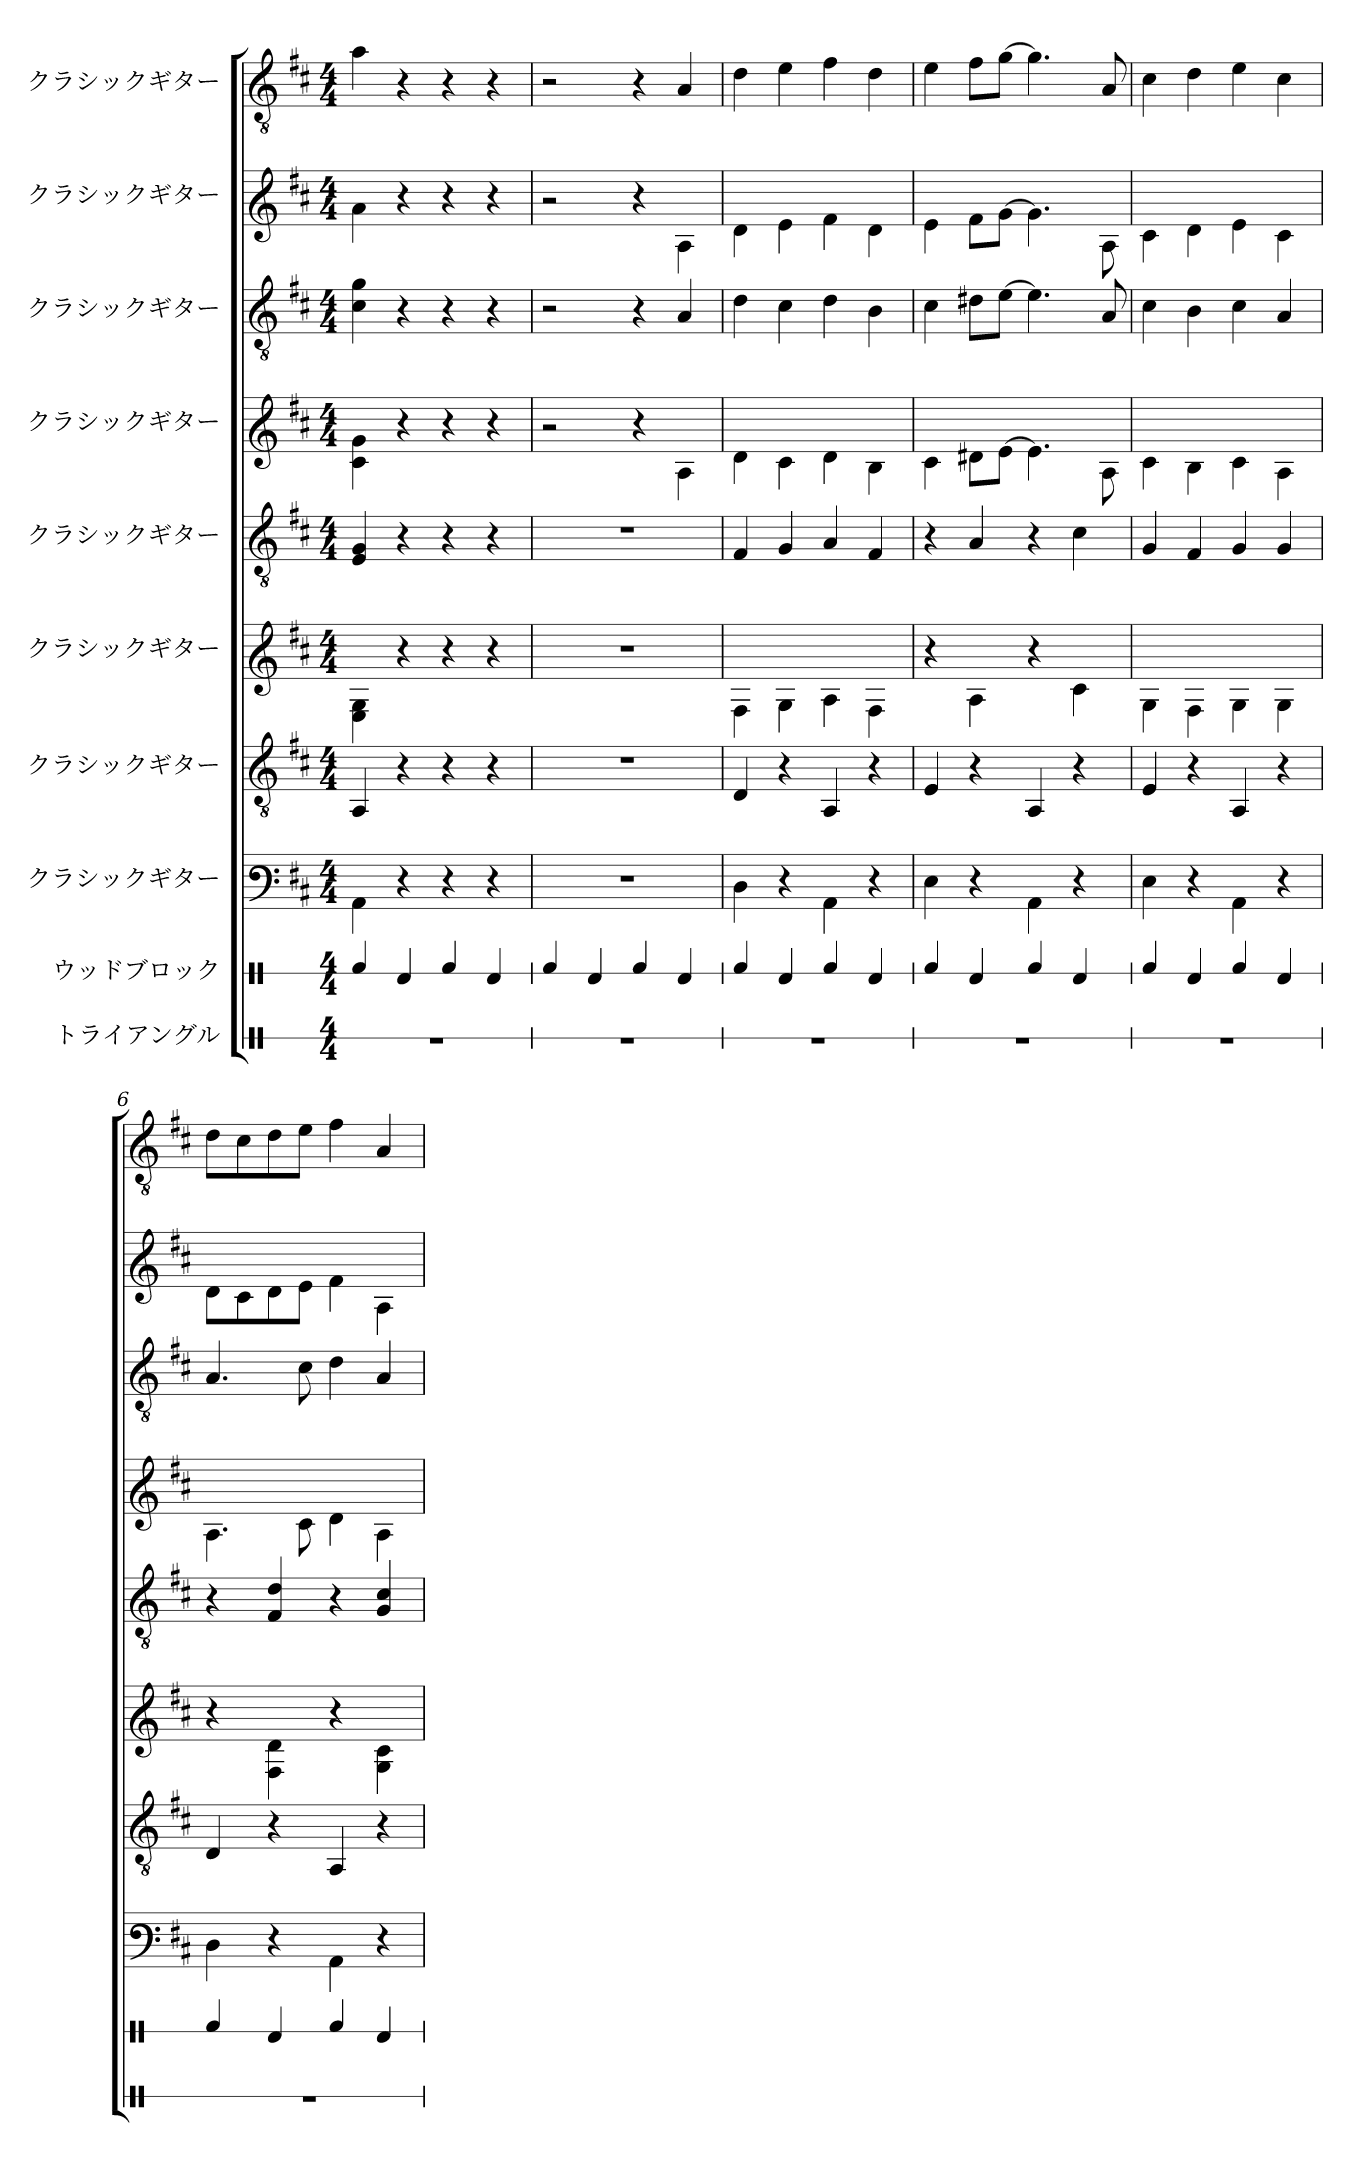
**kern	**kern	**kern	**kern	**kern	**kern	**kern	**kern	**kern	**kern
*part10	*part9	*part8	*part7	*part6	*part5	*part4	*part3	*part2	*part1
*staff10	*staff9	*staff8	*staff7	*staff6	*staff5	*staff4	*staff3	*staff2	*staff1
*I"トライアングル	*I"ウッドブロック	*I"クラシックギター	*I"クラシックギター	*I"クラシックギター	*I"クラシックギター	*I"クラシックギター	*I"クラシックギター	*I"クラシックギター	*I"クラシックギター
*stria1	*stria1	*stria6	*	*stria6	*	*stria6	*	*stria6	*
*clefX	*clefX	*	*clefGv2	*	*clefGv2	*	*clefGv2	*	*clefGv2
*k[]	*k[]	*k[f#c#]	*k[f#c#]	*k[f#c#]	*k[f#c#]	*k[f#c#]	*k[f#c#]	*k[f#c#]	*k[f#c#]
*M4/4	*M4/4	*M4/4	*M4/4	*M4/4	*M4/4	*M4/4	*M4/4	*M4/4	*M4/4
*MM132	*MM132	*MM132	*MM132	*MM132	*MM132	*MM132	*MM132	*MM132	*MM132
=1	=1	=1	=1	=1	=1	=1	=1	=1	=1
1r	4Rf/	4AA\	4AA/	4E\ 4G\	4E/ 4G/	4c#\ 4g\	4c#\ 4g\	4a\	4a\
.	4Rd/	4r	4r	4r	4r	4r	4r	4r	4r
.	4Rf/	4r	4r	4r	4r	4r	4r	4r	4r
.	4Rd/	4r	4r	4r	4r	4r	4r	4r	4r
=2	=2	=2	=2	=2	=2	=2	=2	=2	=2
1r	4Rf/	1r	1r	1r	1r	2r	2r	2r	2r
.	4Rd/	.	.	.	.	.	.	.	.
.	4Rf/	.	.	.	.	4r	4r	4r	4r
.	4Rd/	.	.	.	.	4A\	4A/	4A\	4A/
=3	=3	=3	=3	=3	=3	=3	=3	=3	=3
1r	4Rf/	4D\	4D/	4F#\	4F#/	4d\	4d\	4d\	4d\
.	4Rd/	4r	4r	4G\	4G/	4c#\	4c#\	4e\	4e\
.	4Rf/	4AA\	4AA/	4A\	4A/	4d\	4d\	4f#\	4f#\
.	4Rd/	4r	4r	4F#\	4F#/	4B\	4B\	4d\	4d\
=4	=4	=4	=4	=4	=4	=4	=4	=4	=4
1r	4Rf/	4E\	4E/	4r	4r	4c#\	4c#\	4e\	4e\
.	4Rd/	4r	4r	4A\	4A/	8d#X\L	8d#X\L	8f#\L	8f#\L
.	.	.	.	.	.	[8e\J	[8e\J	[8g\J	[8g\J
.	4Rf/	4AA\	4AA/	4r	4r	4.e\]	4.e\]	4.g\]	4.g\]
.	4Rd/	4r	4r	4c#\	4c#\	.	.	.	.
.	.	.	.	.	.	8A\	8A/	8A\	8A/
=5	=5	=5	=5	=5	=5	=5	=5	=5	=5
1r	4Rf/	4E\	4E/	4G\	4G/	4c#\	4c#\	4c#\	4c#\
.	4Rd/	4r	4r	4F#\	4F#/	4B\	4B\	4d\	4d\
.	4Rf/	4AA\	4AA/	4G\	4G/	4c#\	4c#\	4e\	4e\
.	4Rd/	4r	4r	4G\	4G/	4A\	4A/	4c#\	4c#\
!!LO:PB:g=z
=6	=6	=6	=6	=6	=6	=6	=6	=6	=6
1r	4Rf/	4D\	4D/	4r	4r	4.A\	4.A/	8d\L	8d\L
.	.	.	.	.	.	.	.	8c#\	8c#\
.	4Rd/	4r	4r	4F#\ 4d\	4F#/ 4d/	.	.	8d\	8d\
.	.	.	.	.	.	8c#\	8c#\	8e\J	8e\J
.	4Rf/	4AA\	4AA/	4r	4r	4d\	4d\	4f#\	4f#\
.	4Rd/	4r	4r	4G\ 4c#\	4G/ 4c#/	4A\	4A/	4A\	4A/
=	=	=	=	=	=	=	=	=	=
*-	*-	*-	*-	*-	*-	*-	*-	*-	*-
